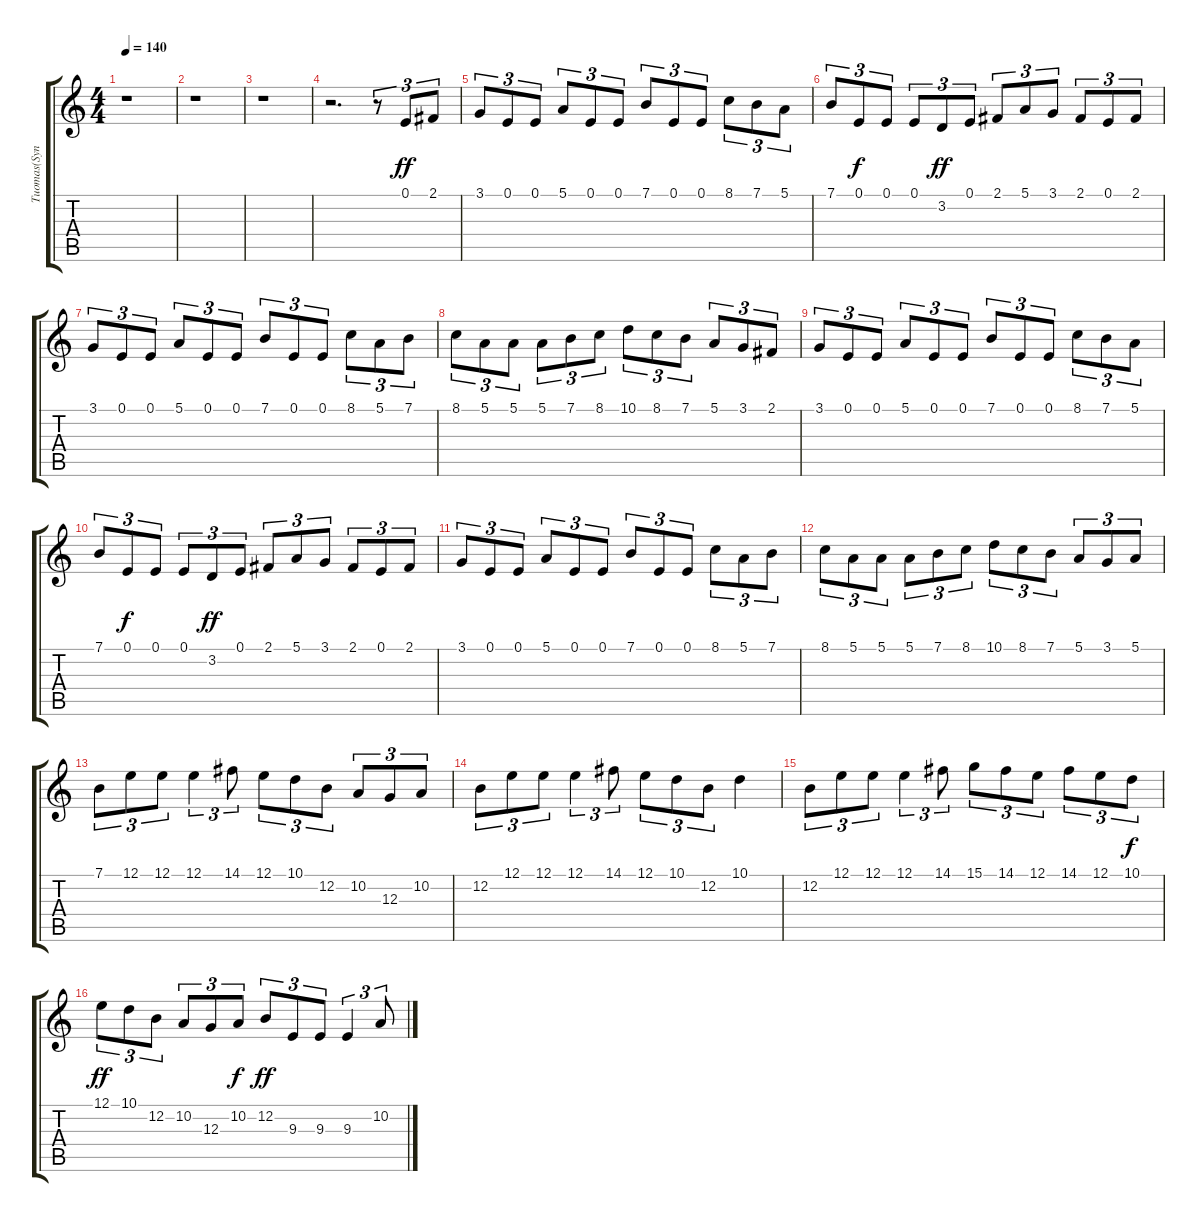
\track ("Tuomas(Synth)" "Tuomas(Syn") {instrument stringensemble1}
\staff {score tabs}
\tuning (E4 B3 G3 D3 A2 E2) {hide}
\ts (4 4)
\tempo 140
\clef g2
\ks c
r.1{dy ff} |
r.1 |
r.1 |
r.2{d} r.8{tu (3 2)} 0.1.8{tu (3 2)} 2.1.8{tu (3 2)} |
3.1.8{tu (3 2)} 0.1.8{tu (3 2)} 0.1.8{tu (3 2)} 5.1.8{tu (3 2)} 0.1.8{tu (3 2)} 0.1.8{tu (3 2)} 7.1.8{tu (3 2)} 0.1.8{tu (3 2)} 0.1.8{tu (3 2)} 8.1.8{tu (3 2)} 7.1.8{tu (3 2)} 5.1.8{tu (3 2)} |
7.1.8{tu (3 2)} 0.1.8{tu (3 2) dy f} 0.1.8{tu (3 2)} 0.1.8{tu (3 2)} 3.2.8{tu (3 2) dy ff} 0.1.8{tu (3 2)} 2.1.8{tu (3 2)} 5.1.8{tu (3 2)} 3.1.8{tu (3 2)} 2.1.8{tu (3 2)} 0.1.8{tu (3 2)} 2.1.8{tu (3 2)} |
3.1.8{tu (3 2)} 0.1.8{tu (3 2)} 0.1.8{tu (3 2)} 5.1.8{tu (3 2)} 0.1.8{tu (3 2)} 0.1.8{tu (3 2)} 7.1.8{tu (3 2)} 0.1.8{tu (3 2)} 0.1.8{tu (3 2)} 8.1.8{tu (3 2)} 5.1.8{tu (3 2)} 7.1.8{tu (3 2)} |
8.1.8{tu (3 2)} 5.1.8{tu (3 2)} 5.1.8{tu (3 2)} 5.1.8{tu (3 2)} 7.1.8{tu (3 2)} 8.1.8{tu (3 2)} 10.1.8{tu (3 2)} 8.1.8{tu (3 2)} 7.1.8{tu (3 2)} 5.1.8{tu (3 2)} 3.1.8{tu (3 2)} 2.1.8{tu (3 2)} |
3.1.8{tu (3 2)} 0.1.8{tu (3 2)} 0.1.8{tu (3 2)} 5.1.8{tu (3 2)} 0.1.8{tu (3 2)} 0.1.8{tu (3 2)} 7.1.8{tu (3 2)} 0.1.8{tu (3 2)} 0.1.8{tu (3 2)} 8.1.8{tu (3 2)} 7.1.8{tu (3 2)} 5.1.8{tu (3 2)} |
7.1.8{tu (3 2)} 0.1.8{tu (3 2) dy f} 0.1.8{tu (3 2)} 0.1.8{tu (3 2)} 3.2.8{tu (3 2) dy ff} 0.1.8{tu (3 2)} 2.1.8{tu (3 2)} 5.1.8{tu (3 2)} 3.1.8{tu (3 2)} 2.1.8{tu (3 2)} 0.1.8{tu (3 2)} 2.1.8{tu (3 2)} |
3.1.8{tu (3 2)} 0.1.8{tu (3 2)} 0.1.8{tu (3 2)} 5.1.8{tu (3 2)} 0.1.8{tu (3 2)} 0.1.8{tu (3 2)} 7.1.8{tu (3 2)} 0.1.8{tu (3 2)} 0.1.8{tu (3 2)} 8.1.8{tu (3 2)} 5.1.8{tu (3 2)} 7.1.8{tu (3 2)} |
8.1.8{tu (3 2)} 5.1.8{tu (3 2)} 5.1.8{tu (3 2)} 5.1.8{tu (3 2)} 7.1.8{tu (3 2)} 8.1.8{tu (3 2)} 10.1.8{tu (3 2)} 8.1.8{tu (3 2)} 7.1.8{tu (3 2)} 5.1.8{tu (3 2)} 3.1.8{tu (3 2)} 5.1.8{tu (3 2)} |
7.1.8{tu (3 2)} 12.1.8{tu (3 2)} 12.1.8{tu (3 2)} 12.1.4{tu (3 2)} 14.1.8{tu (3 2)} 12.1.8{tu (3 2)} 10.1.8{tu (3 2)} 12.2.8{tu (3 2)} 10.2.8{tu (3 2)} 12.3.8{tu (3 2)} 10.2.8{tu (3 2)} |
12.2.8{tu (3 2)} 12.1.8{tu (3 2)} 12.1.8{tu (3 2)} 12.1.4{tu (3 2)} 14.1.8{tu (3 2)} 12.1.8{tu (3 2)} 10.1.8{tu (3 2)} 12.2.8{tu (3 2)} 10.1.4 |
12.2.8{tu (3 2)} 12.1.8{tu (3 2)} 12.1.8{tu (3 2)} 12.1.4{tu (3 2)} 14.1.8{tu (3 2)} 15.1.8{tu (3 2)} 14.1.8{tu (3 2)} 12.1.8{tu (3 2)} 14.1.8{tu (3 2)} 12.1.8{tu (3 2)} 10.1.8{tu (3 2) dy f} |
12.1.8{tu (3 2) dy ff} 10.1.8{tu (3 2)} 12.2.8{tu (3 2)} 10.2.8{tu (3 2)} 12.3.8{tu (3 2)} 10.2.8{tu (3 2) dy f} 12.2.8{tu (3 2) dy ff} 9.3.8{tu (3 2)} 9.3.8{tu (3 2)} 9.3.4{tu (3 2)} 10.2.8{tu (3 2)}
